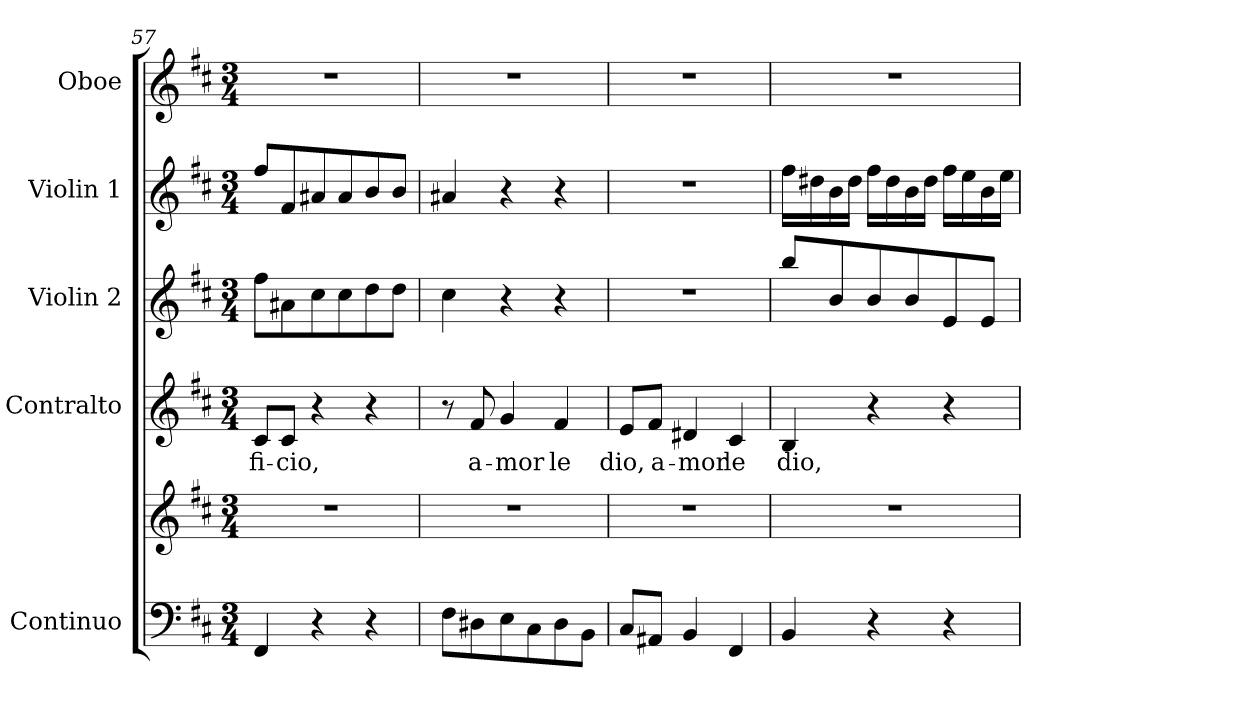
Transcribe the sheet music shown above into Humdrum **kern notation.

**kern	**kern	**kern	**text	**kern	**kern	**kern
*part5	*part5	*part4	*part4	*part3	*part2	*part1
*staff6	*staff5	*staff4	*staff4	*staff3	*staff2	*staff1
*I"Continuo	*	*I"Contralto	*	*I"Violin 2	*I"Violin 1	*I"Oboe
*I'Cont.	*	*I'A.	*	*I'Vln. 2	*I'Vln. 1	*I'Ob.
*clefF4	*clefG2	*clefG2	*	*clefG2	*clefG2	*clefG2
*k[f#c#]	*k[f#c#]	*k[f#c#]	*	*k[f#c#]	*k[f#c#]	*k[f#c#]
*D:	*D:	*D:	*	*D:	*D:	*D:
*M3/4	*M3/4	*M3/4	*	*M3/4	*M3/4	*M3/4
=57	=57	=57	=57	=57	=57	=57
!	!LO:N:vis=1	!	!	!	!	!
!	!	!	!LO:LY:b:color=#000000	!	!	!LO:N:vis=1
4FF#i/	2.r	8c#i/L	-fi-	8ff#i\L	8ff#i/L	2.r
!	!	!	!LO:LY:b:color=#000000	!	!	!
.	.	8c#i/J	-cio,	8a#Xi\	8f#i/	.
4r	.	4r	.	8cc#i\	8a#Xi/	.
.	.	.	.	8cc#i\	8a#i/	.
4r	.	4r	.	8ddi\	8bi/	.
.	.	.	.	8ddi\J	8bi/J	.
=58	=58	=58	=58	=58	=58	=58
!	!LO:N:vis=1	!	!	!	!	!LO:N:vis=1
8F#i\L	2.r	8r	.	4cc#i\	4a#Xi/	2.r
!	!	!	!LO:LY:b:color=#000000	!	!	!
8D#Xi\	.	8f#i/	a-	.	.	.
!	!	!	!LO:LY:b:color=#000000	!	!	!
8Ei\	.	4gi/	-mor	4r	4r	.
8C#i\	.	.	.	.	.	.
!	!	!	!LO:LY:b:color=#000000	!	!	!
8D#i\	.	4f#i/	le	4r	4r	.
8BBi\J	.	.	.	.	.	.
=59	=59	=59	=59	=59	=59	=59
!	!LO:N:vis=1	!	!	!	!	!
!	!	!	!LO:LY:b:color=#000000	!LO:N:vis=1	!LO:N:vis=1	!LO:N:vis=1
8C#i/L	2.r	8ei/L	dio,	2.r	2.r	2.r
!	!	!	!LO:LY:b:color=#000000	!	!	!
8AA#Xi/J	.	8f#i/J	a-	.	.	.
!	!	!	!LO:LY:b:color=#000000	!	!	!
4BBi/	.	4d#Xi/	-mor	.	.	.
!	!	!	!LO:LY:b:color=#000000	!	!	!
4FF#i/	.	4c#i/	le	.	.	.
!!LO:LB:g=z
=60	=60	=60	=60	=60	=60	=60
!	!LO:N:vis=1	!	!	!	!	!
!	!	!	!LO:LY:b:color=#000000	!	!	!LO:N:vis=1
4BBi/	2.r	4Bi/	dio,	8bbi/L	16ff#i\LL	2.r
.	.	.	.	.	16dd#Xi\	.
.	.	.	.	8bi/	16bi\	.
.	.	.	.	.	16dd#i\JJ	.
4r	.	4r	.	8bi/	16ff#i\LL	.
.	.	.	.	.	16dd#i\	.
.	.	.	.	8bi/	16bi\	.
.	.	.	.	.	16dd#i\JJ	.
4r	.	4r	.	8ei/	16ff#i\LL	.
.	.	.	.	.	16eei\	.
.	.	.	.	8ei/J	16bi\	.
.	.	.	.	.	16eei\JJ	.
=	=	=	=	=	=	=
*-	*-	*-	*-	*-	*-	*-
